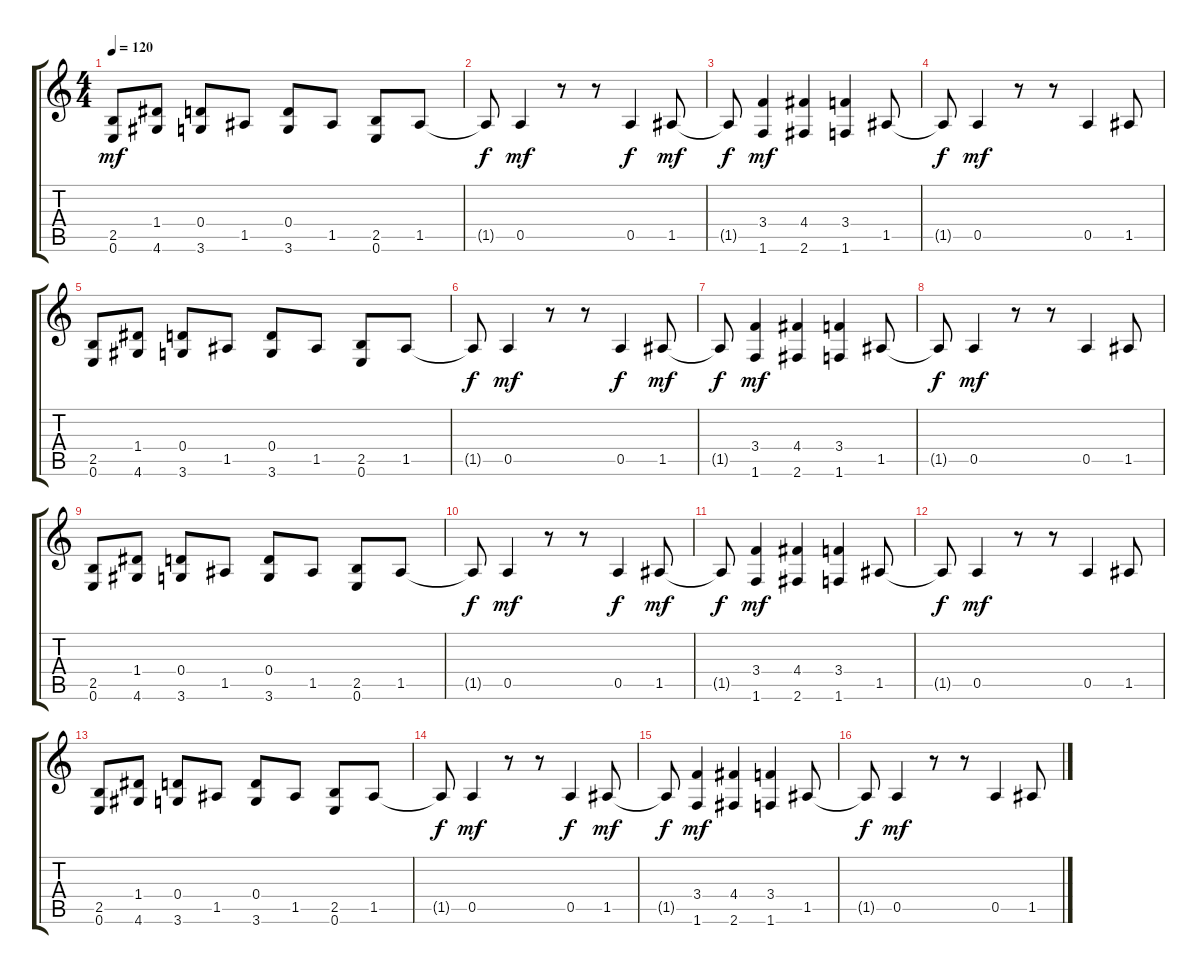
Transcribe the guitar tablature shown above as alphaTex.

\track "" {instrument distortionguitar}
\staff {score tabs}
\tuning (E4 B3 G3 D3 A2 E2) {hide}
\ts (4 4)
\tempo 120
\clef g2
\ks c
(2.5 0.6).8{dy mf} (1.4 4.6).8 (0.4 3.6).8 1.5.8 (0.4 3.6).8 1.5.8 (2.5 0.6).8 1.5.8 |
1.5{t}.8{dy f} 0.5.4{dy mf} r.8 r.8 0.5.4{dy f} 1.5.8{dy mf} |
1.5{t}.8{dy f} (3.4 1.6).4{dy mf} (4.4 2.6).4 (3.4 1.6).4 1.5.8 |
1.5{t}.8{dy f} 0.5.4{dy mf} r.8 r.8 0.5.4 1.5.8 |
(2.5 0.6).8 (1.4 4.6).8 (0.4 3.6).8 1.5.8 (0.4 3.6).8 1.5.8 (2.5 0.6).8 1.5.8 |
1.5{t}.8{dy f} 0.5.4{dy mf} r.8 r.8 0.5.4{dy f} 1.5.8{dy mf} |
1.5{t}.8{dy f} (3.4 1.6).4{dy mf} (4.4 2.6).4 (3.4 1.6).4 1.5.8 |
1.5{t}.8{dy f} 0.5.4{dy mf} r.8 r.8 0.5.4 1.5.8 |
(2.5 0.6).8 (1.4 4.6).8 (0.4 3.6).8 1.5.8 (0.4 3.6).8 1.5.8 (2.5 0.6).8 1.5.8 |
1.5{t}.8{dy f} 0.5.4{dy mf} r.8 r.8 0.5.4{dy f} 1.5.8{dy mf} |
1.5{t}.8{dy f} (3.4 1.6).4{dy mf} (4.4 2.6).4 (3.4 1.6).4 1.5.8 |
1.5{t}.8{dy f} 0.5.4{dy mf} r.8 r.8 0.5.4 1.5.8 |
(2.5 0.6).8 (1.4 4.6).8 (0.4 3.6).8 1.5.8 (0.4 3.6).8 1.5.8 (2.5 0.6).8 1.5.8 |
1.5{t}.8{dy f} 0.5.4{dy mf} r.8 r.8 0.5.4{dy f} 1.5.8{dy mf} |
1.5{t}.8{dy f} (3.4 1.6).4{dy mf} (4.4 2.6).4 (3.4 1.6).4 1.5.8 |
1.5{t}.8{dy f} 0.5.4{dy mf} r.8 r.8 0.5.4 1.5.8
